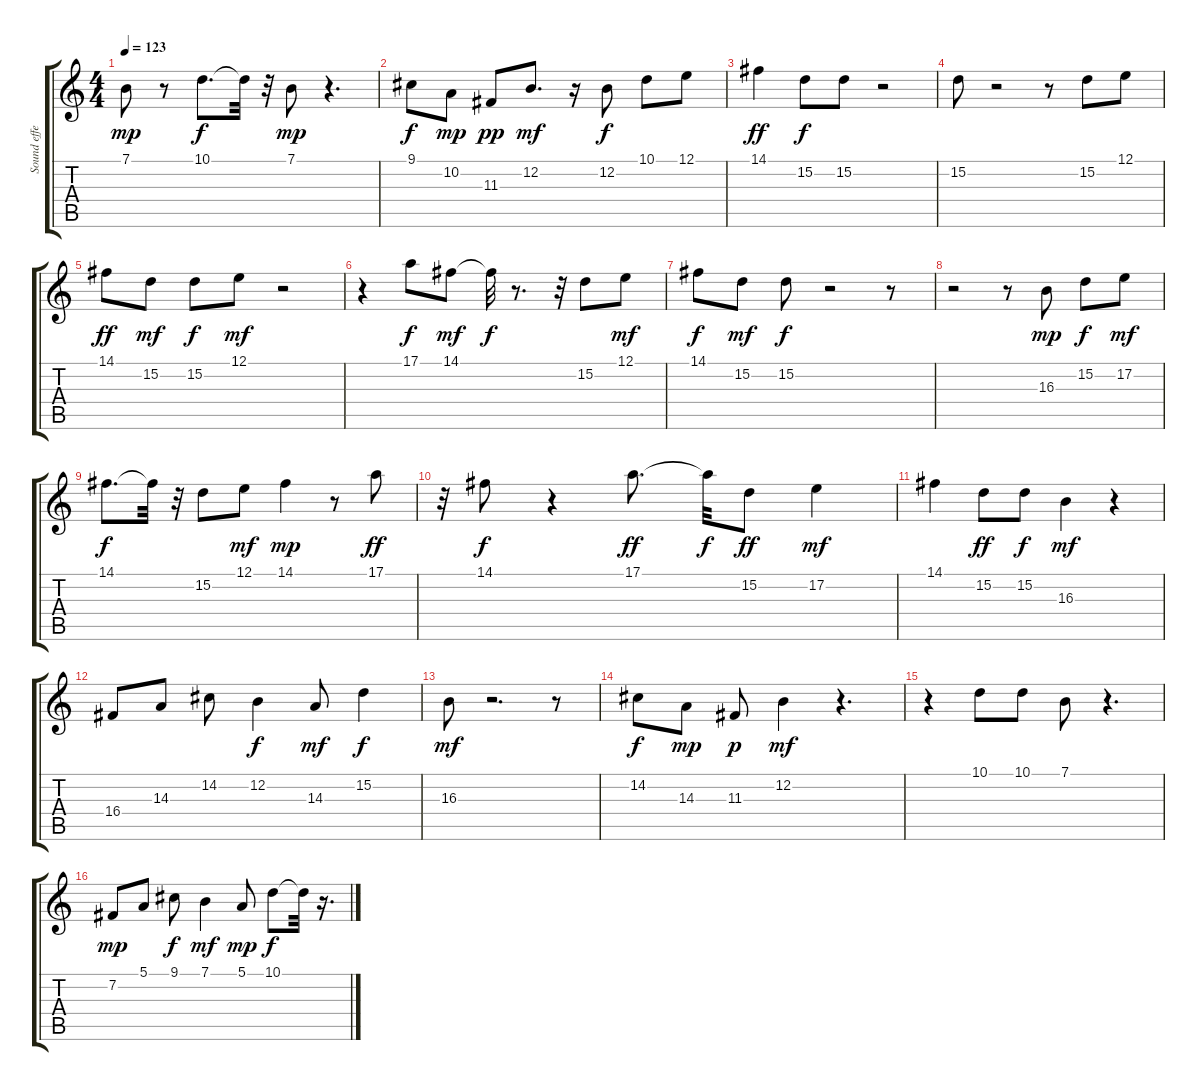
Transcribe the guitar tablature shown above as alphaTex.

\track ("Sound effects" "Sound effe") {instrument lead3calliope}
\staff {score tabs}
\tuning (E4 B3 G3 D3 A2 E2) {hide}
\ts (4 4)
\tempo 123
\clef g2
\ks c
7.1.8{dy mp} r.8 10.1.8{d dy f} 10.1{t}.32 r.32 7.1.8{dy mp} r.4{d} |
9.1.8{dy f} 10.2.8{dy mp} 11.3.8{dy pp} 12.2.8{d dy mf} r.16 12.2.8{dy f} 10.1.8 12.1.8 |
14.1.4{dy ff} 15.2.8{dy f} 15.2.8 r.2 |
15.2.8 r.2 r.8 15.2.8 12.1.8 |
14.1.8{dy ff} 15.2.8{dy mf} 15.2.8{dy f} 12.1.8{dy mf} r.2 |
r.4 17.1.8{dy f} 14.1.8{dy mf} 14.1{t}.32{dy f} r.8{d} r.32 15.2.8 12.1.8{dy mf} |
14.1.8{dy f} 15.2.8{dy mf} 15.2.8{dy f} r.2 r.8 |
r.2 r.8 16.3.8{dy mp} 15.2.8{dy f} 17.2.8{dy mf} |
14.1.8{d dy f} 14.1{t}.32 r.32 15.2.8 12.1.8{dy mf} 14.1.4{dy mp} r.8 17.1.8{dy ff} |
r.32 14.1.8{dy f} r.4 17.1.8{d dy ff} 17.1{t}.32{dy f} 15.2.8{dy ff} 17.2.4{dy mf} |
14.1.4 15.2.8{dy ff} 15.2.8{dy f} 16.3.4{dy mf} r.4 |
16.4.8 14.3.8 14.2.8 12.2.4{dy f} 14.3.8{dy mf} 15.2.4{dy f} |
16.3.8{dy mf} r.2{d} r.8 |
14.2.8{dy f} 14.3.8{dy mp} 11.3.8{dy p} 12.2.4{dy mf} r.4{d} |
r.4 10.1.8 10.1.8 7.1.8 r.4{d} |
7.2.8{dy mp} 5.1.8 9.1.8{dy f} 7.1.4{dy mf} 5.1.8{dy mp} 10.1.8{dy f} 10.1{t}.32 r.16{d}
